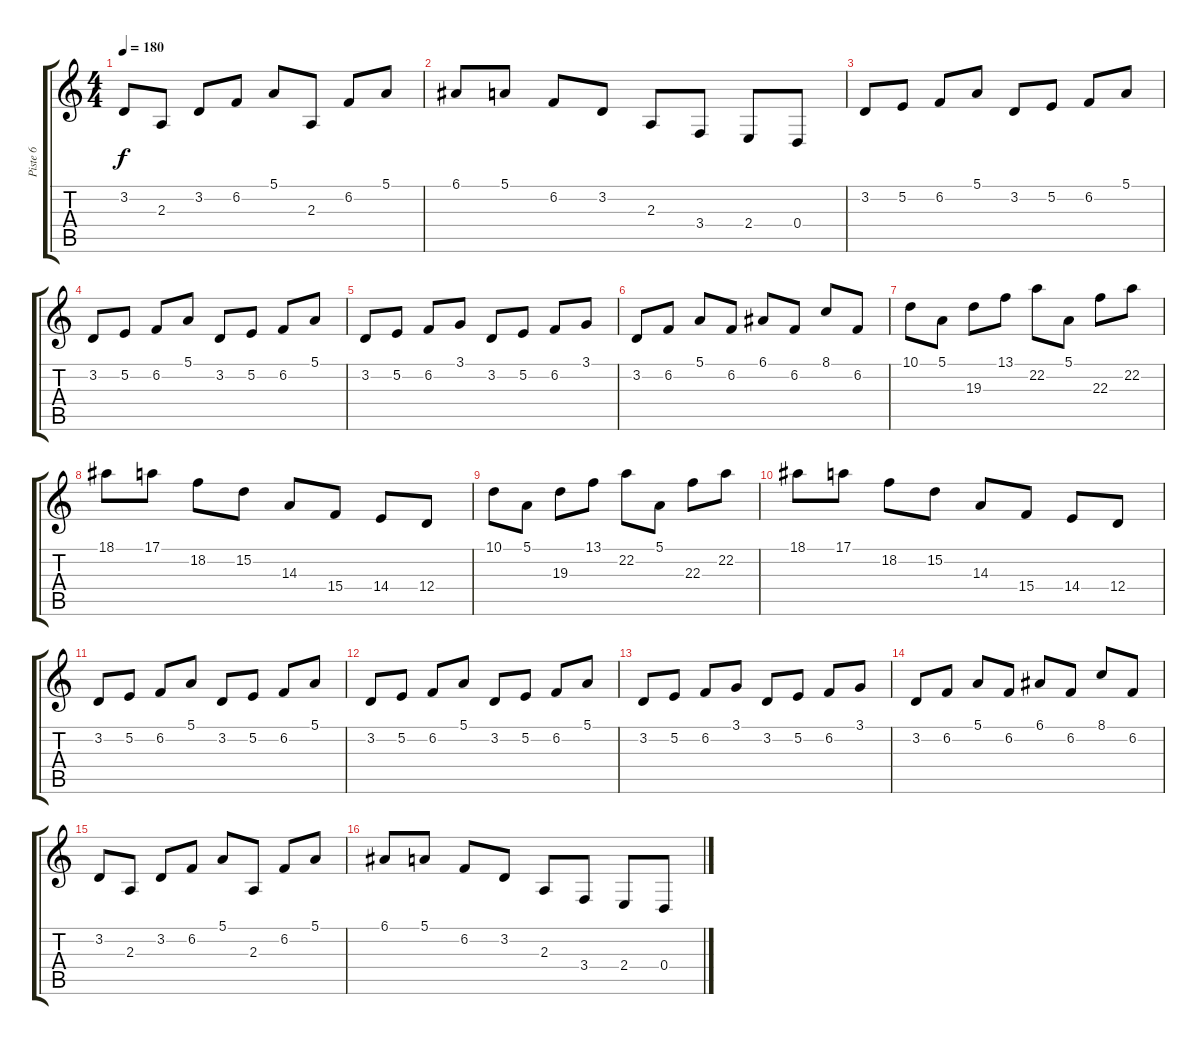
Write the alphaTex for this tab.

\track ("Piste 6" "Piste 6") {instrument acousticgrandpiano}
\staff {score tabs}
\tuning (E4 B3 G3 D3 A2 D2) {hide}
\ts (4 4)
\tempo 180
\clef g2
\ks c
3.2.8{dy f} 2.3.8 3.2.8 6.2.8 5.1.8 2.3.8 6.2.8 5.1.8 |
6.1.8 5.1.8 6.2.8 3.2.8 2.3.8 3.4.8 2.4.8 0.4.8 |
3.2.8 5.2.8 6.2.8 5.1.8 3.2.8 5.2.8 6.2.8 5.1.8 |
3.2.8 5.2.8 6.2.8 5.1.8 3.2.8 5.2.8 6.2.8 5.1.8 |
3.2.8 5.2.8 6.2.8 3.1.8 3.2.8 5.2.8 6.2.8 3.1.8 |
3.2.8 6.2.8 5.1.8 6.2.8 6.1.8 6.2.8 8.1.8 6.2.8 |
10.1.8 5.1.8 19.3.8 13.1.8 22.2.8 5.1.8 22.3.8 22.2.8 |
18.1.8 17.1.8 18.2.8 15.2.8 14.3.8 15.4.8 14.4.8 12.4.8 |
10.1.8 5.1.8 19.3.8 13.1.8 22.2.8 5.1.8 22.3.8 22.2.8 |
18.1.8 17.1.8 18.2.8 15.2.8 14.3.8 15.4.8 14.4.8 12.4.8 |
3.2.8 5.2.8 6.2.8 5.1.8 3.2.8 5.2.8 6.2.8 5.1.8 |
3.2.8 5.2.8 6.2.8 5.1.8 3.2.8 5.2.8 6.2.8 5.1.8 |
3.2.8 5.2.8 6.2.8 3.1.8 3.2.8 5.2.8 6.2.8 3.1.8 |
3.2.8 6.2.8 5.1.8 6.2.8 6.1.8 6.2.8 8.1.8 6.2.8 |
3.2.8 2.3.8 3.2.8 6.2.8 5.1.8 2.3.8 6.2.8 5.1.8 |
6.1.8 5.1.8 6.2.8 3.2.8 2.3.8 3.4.8 2.4.8 0.4.8
